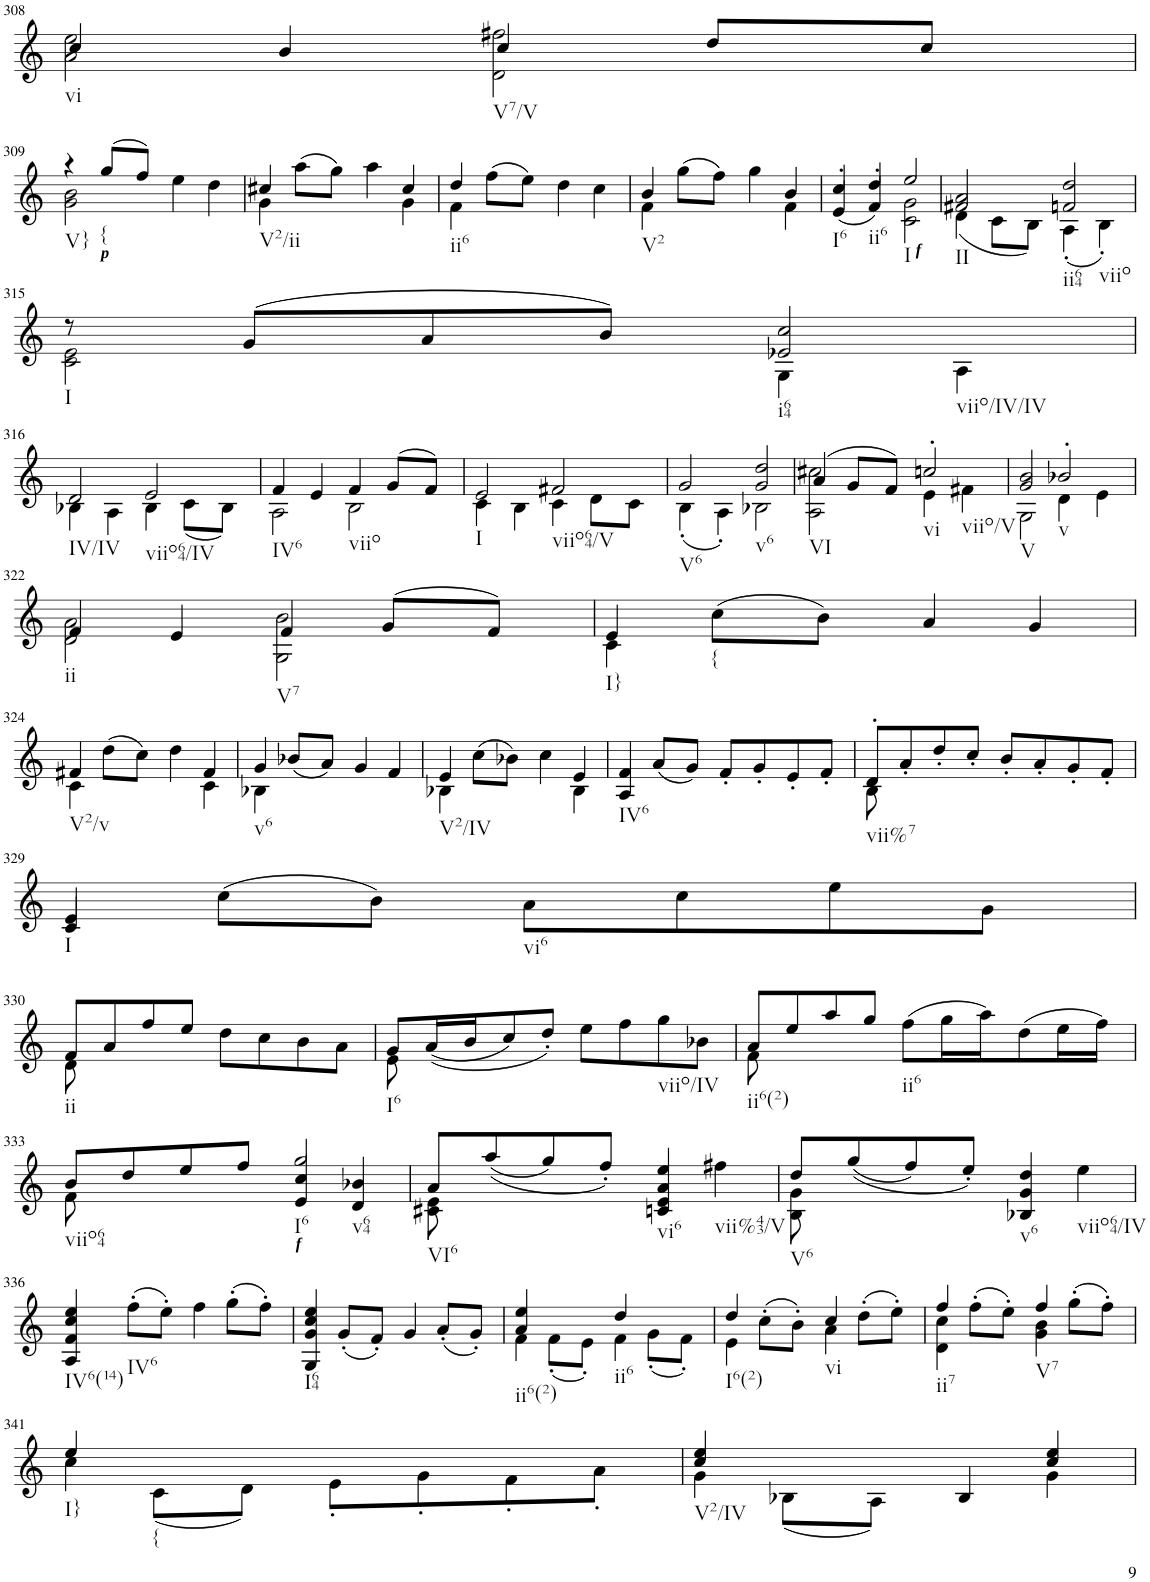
**kern
*part1
*staff1
*I"unbenannt
!!LO:PB:g=z
*clefG2
*k[]
*M2/2
=308
*^
!LO:TX:b:t=vi	!
4cc/	2a\ 2ee\
4b/	.
!LO:TX:b:t=V7/V	!
4cc/	2d\ 2ff#X\
8dd/L	.
8cc/J	.
!!LO:LB:g=z	!!
=309	=309
!LO:TX:b:t=V}	!
4r	2g\ 2b\
!LO:TX:b:Bi:t=p	!
!LO:TX:b:t={	!
(8gg/L	.
8ff/J)	.
4ee\	2ryy
4dd\	.
=310	=310
!LO:TX:b:t=V2/ii	!
4cc#X/	4g\
(8aa\L	2ryy
8gg\J)	.
4aa\	.
4cc#/	4g\
=311	=311
!LO:TX:b:t=ii6	!
4dd/	4f\
(8ff\L	2.ryy
8ee\J)	.
4dd\	.
4cc\	.
=312	=312
!LO:TX:b:t=V2	!
4b/	4f\
(8gg\L	2ryy
8ff\J)	.
4gg\	.
4b/	4f\
=313	=313
!LO:TX:b:t=I6	!
4cc/	(4e'/
!LO:TX:b:t=ii6	!
4dd/	4f'/)
!LO:TX:b:Bi:t=f	!
!LO:TX:b:t=I	!
2ee/	2c\ 2g\
=314	=314
!LO:TX:b:t=II	!
2f#X/ 2a/	(4d\
.	8c\L
.	8B\J)
!LO:TX:b:t=ii64	!
!LO:TX:b:t=viio	!
2fn/ 2dd/	(4A'\
.	4B'\)
!!LO:LB:g=z	!!
=315	=315
!LO:TX:b:t=I	!
8r	2c\ 2e\
(8g/L	.
8a/	.
8b/J)	.
!LO:TX:b:t=i64	!
!LO:TX:b:t=viio/IV/IV	!
2e-X/ 2cc/	4G\
.	4A\
!!LO:LB:g=z	!!
=316	=316
!LO:TX:b:t=IV/IV	!
2d/	4B-X\
.	4A\
!LO:TX:b:t=viio64/IV	!
2e/	4B-\
.	(8c\L
.	8B-\J)
=317	=317
!LO:TX:b:t=IV6	!
4f/	2A\
4e/	.
!LO:TX:b:t=viio	!
4f/	2B\
(8g/L	.
8f/J)	.
=318	=318
!LO:TX:b:t=I	!
2e/	4c\
.	4B\
!LO:TX:b:t=viio64/V	!
2f#X/	4c\
.	8d\L
.	8c\J
=319	=319
!LO:TX:b:t=V6	!
2g/	(4B'\
.	4A'\)
!LO:TX:b:t=v6	!
2g/ 2dd/	2B-X\
=320	=320
!LO:TX:b:t=VI	!
(4a/	2A\ 2cc#X\
8g/L	.
8f/J)	.
!LO:TX:b:t=vi	!
!LO:TX:b:t=viio/V	!
2ccn'/	4e\
.	4f#X\
=321	=321
!LO:TX:b:t=V	!
2g/ 2b/	2G\
!LO:TX:b:t=v	!
2b-X'/	4d\
.	4e\
!!LO:LB:g=z	!!
=322	=322
!LO:TX:b:t=ii	!
4f/	2d\ 2a\
4e/	.
!LO:TX:b:t=V7	!
4f/	2G\ 2b\
(8g/L	.
8f/J)	.
=323	=323
!LO:TX:b:t=I}	!
4e/	4c\
!LO:TX:b:t={	!
(8cc\L	2.ryy
8b\J)	.
4a/	.
4g/	.
!!LO:LB:g=z	!!
=324	=324
!LO:TX:b:t=V2/v	!
4f#X/	4c\
(8dd\L	2ryy
8cc\J)	.
4dd\	.
4f#/	4c\
=325	=325
!LO:TX:b:t=v6	!
4g/	4B-X\
(8b-X/L	2.ryy
8a/J)	.
4g/	.
4f/	.
=326	=326
!LO:TX:b:t=V2/IV	!
4e/	4B-X\
(8cc\L	2ryy
8b-X\J)	.
4cc\	.
4e/	4B-\
=327	=327
!LO:TX:b:t=IV6	!
*v	*v
4A/ 4f/
(8a/L
8g/J)
8f'/L
8g'/
8e'/
8f'/J
=328
*^
!LO:TX:b:t=vii%7	!
8d'/L	8B\
8a'/	2..ryy
8dd'/	.
8cc'/J	.
8b'/L	.
8a'/	.
8g'/	.
8f'/J	.
!!LO:LB:g=z	!!
=329	=329
!LO:TX:b:t=I	!
4e/	4c/
(8cc\L	2.ryy
8b\J)	.
!LO:TX:b:t=vi6	!
8a\L	.
8cc\	.
8ee\	.
8g\J	.
!!LO:LB:g=z	!!
=330	=330
!LO:TX:b:t=ii	!
8f/L	8d\
8a/	2..ryy
8ff/	.
8ee/J	.
8dd\L	.
8cc\	.
8b\	.
8a\J	.
=331	=331
!LO:TX:b:t=I6	!
8g/L	8e\
((16a/L	2..ryy
16b/J	.
8cc/)	.
8dd'/J)	.
8ee\L	.
8ff\	.
!LO:TX:b:t=viio/IV	!
8gg\	.
8b-X\J	.
=332	=332
!LO:TX:b:t=ii6(2)	!
8a/L	8f\
8ee/	2..ryy
8aa/	.
8gg/J	.
!LO:TX:b:t=ii6	!
(8ff\L	.
16gg\L	.
16aa\J)	.
(8dd\	.
16ee\L	.
16ff\JJ)	.
!!LO:LB:g=z	!!
=333	=333
!LO:TX:b:t=viio64	!
8b/L	8f\
8dd/	4.ryy
8ee/	.
8ff/J	.
!LO:TX:b:Bi:t=f	!
!LO:TX:b:t=I6	!
4e/ 4cc/	2gg/
!LO:TX:b:t=v64	!
4d/ 4b-X/	.
=334	=334
!LO:TX:b:t=VI6	!
8a/L	8c#X\ 8e\
((8aa/	2..ryy
8gg/)	.
8ff'/J)	.
!LO:TX:b:t=vi6	!
4cn/ 4e/ 4a/ 4ee/	.
!LO:TX:b:t=vii%43/V	!
4ff#X\	.
=335	=335
!LO:TX:b:t=V6	!
8dd/L	8B\ 8g\
((8gg/	2..ryy
8ff/)	.
8ee'/J)	.
!LO:TX:b:t=v6	!
4B-X/ 4g/ 4dd/	.
!LO:TX:b:t=viio64/IV	!
4ee\	.
*v	*v
!!LO:LB:g=z
=336
!LO:TX:b:t=IV6(14)
4A/ 4f/ 4cc/ 4ee/
!LO:TX:b:t=IV6
(8ff'\L
8ee'\J)
4ff\
(8gg'\L
8ff'\J)
=337
!LO:TX:b:t=I64
4G/ 4g/ 4cc/ 4ee/
(8g'/L
8f'/J)
4g/
(8a'/L
8g'/J)
=338
*^
!LO:TX:b:t=ii6(2)	!
4a/ 4ee/	4f\
4ryy	(8f'\L
.	8e'\J)
!LO:TX:b:t=ii6	!
4dd/	4f\
4ryy	(8g'\L
.	8f'\J)
=339	=339
!LO:TX:b:t=I6(2)	!
4dd/	4e\
(8cc'\L	4ryy
8b'\J)	.
!LO:TX:b:t=vi	!
4cc/	4a\
(8dd'\L	4ryy
8ee'\J)	.
=340	=340
!LO:TX:b:t=ii7	!
4ff/	4d\ 4cc\
(8ff'\L	4ryy
8ee'\J)	.
!LO:TX:b:t=V7	!
4ff/	4g\ 4b\
(8gg'\L	4ryy
8ff'\J)	.
!!LO:LB:g=z	!!
=341	=341
!LO:TX:b:t=I}	!
4ee/	4cc\
!LO:TX:b:t={	!
2.ryy	(8c\L
.	8d\J)
.	8e'\L
.	8g'\
.	8f'\
.	8a'\J
=342	=342
!LO:TX:b:t=V2/IV	!
4cc/ 4ee/	4g\
2ryy	(8B-X\L
.	8A\J)
.	4B-/
4cc/ 4ee/	4g\
*v	*v
=
*-
